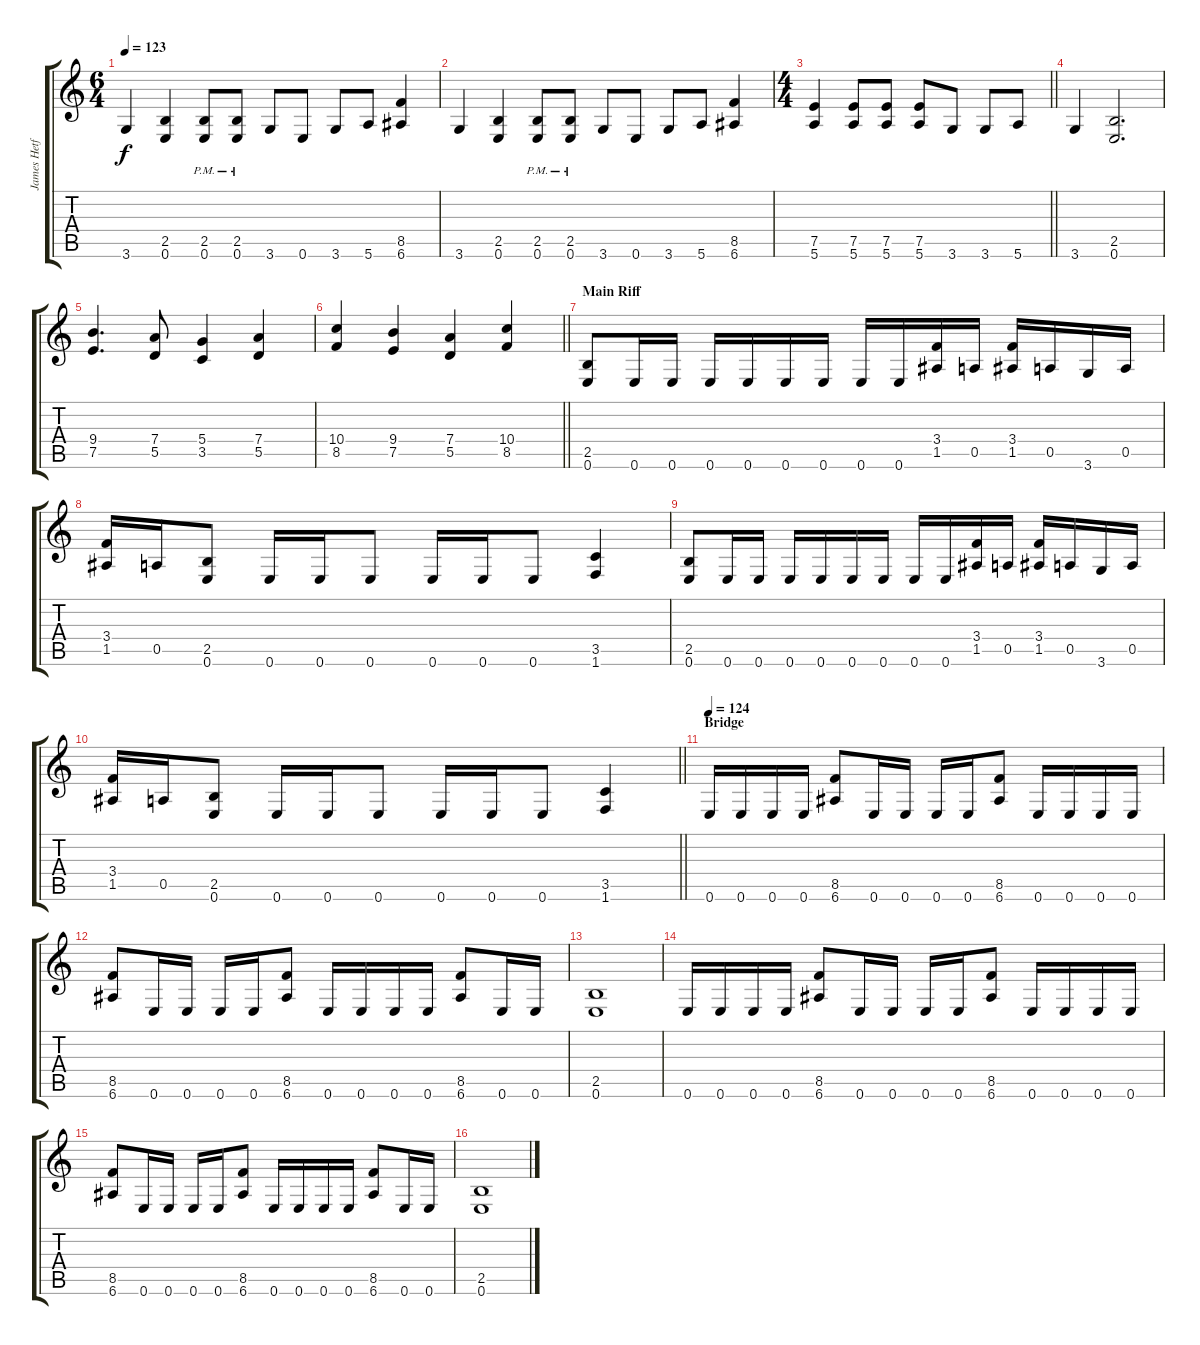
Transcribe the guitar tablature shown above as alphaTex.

\track ("James Hetfield" "James Hetf") {instrument distortionguitar}
\staff {score tabs}
\tuning (E4 B3 G3 D3 A2 E2) {hide}
\ts (6 4)
\tempo 123
\clef g2
\ks c
3.6.4{dy f} (2.5 0.6).4 (2.5{pm} 0.6{pm}).8 (2.5{pm} 0.6{pm}).8 3.6.8 0.6.8 3.6.8 5.6.8 (8.5 6.6).4 |
3.6.4 (2.5 0.6).4 (2.5{pm} 0.6{pm}).8 (2.5{pm} 0.6{pm}).8 3.6.8 0.6.8 3.6.8 5.6.8 (8.5 6.6).4 |
\ts (4 4)
\barLineRight lightlight
(7.5 5.6).4 (7.5 5.6).8 (7.5 5.6).8 (7.5 5.6).8 3.6.8 3.6.8 5.6.8 |
3.6.4 (2.5 0.6).2{d} |
(9.4 7.5).4{d} (7.4 5.5).8 (5.4 3.5).4 (7.4 5.5).4 |
\barLineRight lightlight
(10.4 8.5).4 (9.4 7.5).4 (7.4 5.5).4 (10.4 8.5).4 |
\section ("" "Main Riff")
(2.5 0.6).8 0.6.16 0.6.16 0.6.16 0.6.16 0.6.16 0.6.16 0.6.16 0.6.16 (3.4 1.5).16 0.5.16 (3.4 1.5).16 0.5.16 3.6.16 0.5.16 |
(3.4 1.5).16 0.5.16 (2.5 0.6).8 0.6.16 0.6.16 0.6.8 0.6.16 0.6.16 0.6.8 (3.5 1.6).4 |
(2.5 0.6).8 0.6.16 0.6.16 0.6.16 0.6.16 0.6.16 0.6.16 0.6.16 0.6.16 (3.4 1.5).16 0.5.16 (3.4 1.5).16 0.5.16 3.6.16 0.5.16 |
\barLineRight lightlight
(3.4 1.5).16 0.5.16 (2.5 0.6).8 0.6.16 0.6.16 0.6.8 0.6.16 0.6.16 0.6.8 (3.5 1.6).4 |
\section ("" "Bridge")
\tempo 124
0.6.16 0.6.16 0.6.16 0.6.16 (8.5 6.6).8 0.6.16 0.6.16 0.6.16 0.6.16 (8.5 6.6).8 0.6.16 0.6.16 0.6.16 0.6.16 |
(8.5 6.6).8 0.6.16 0.6.16 0.6.16 0.6.16 (8.5 6.6).8 0.6.16 0.6.16 0.6.16 0.6.16 (8.5 6.6).8 0.6.16 0.6.16 |
(2.5 0.6).1 |
0.6.16 0.6.16 0.6.16 0.6.16 (8.5 6.6).8 0.6.16 0.6.16 0.6.16 0.6.16 (8.5 6.6).8 0.6.16 0.6.16 0.6.16 0.6.16 |
(8.5 6.6).8 0.6.16 0.6.16 0.6.16 0.6.16 (8.5 6.6).8 0.6.16 0.6.16 0.6.16 0.6.16 (8.5 6.6).8 0.6.16 0.6.16 |
(2.5 0.6).1
